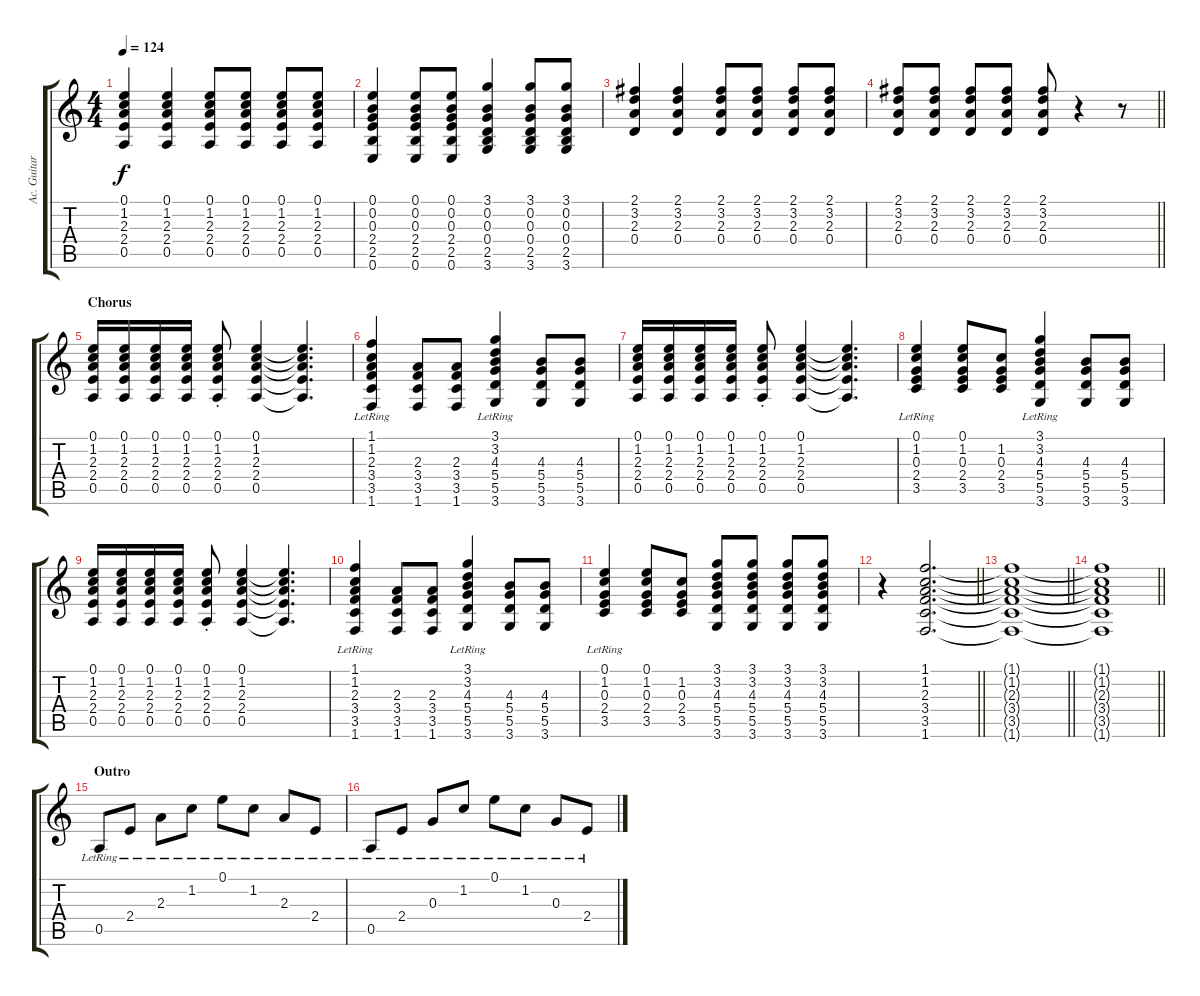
\track ("Ac. Guitar" "Ac. Guitar") {instrument acousticguitarsteel}
\staff {score tabs}
\tuning (E4 B3 G3 D3 A2 E2) {hide}
\ts (4 4)
\tempo 124
\clef g2
\ks c
(0.1 1.2 2.3 2.4 0.5).4{dy f} (0.1 1.2 2.3 2.4 0.5).4 (0.1 1.2 2.3 2.4 0.5).8 (0.1 1.2 2.3 2.4 0.5).8 (0.1 1.2 2.3 2.4 0.5).8 (0.1 1.2 2.3 2.4 0.5).8 |
(0.1 0.2 0.3 2.4 2.5 0.6).4 (0.1 0.2 0.3 2.4 2.5 0.6).8 (0.1 0.2 0.3 2.4 2.5 0.6).8 (3.1 0.2 0.3 0.4 2.5 3.6).4 (3.1 0.2 0.3 0.4 2.5 3.6).8 (3.1 0.2 0.3 0.4 2.5 3.6).8 |
(2.1 3.2 2.3 0.4).4 (2.1 3.2 2.3 0.4).4 (2.1 3.2 2.3 0.4).8 (2.1 3.2 2.3 0.4).8 (2.1 3.2 2.3 0.4).8 (2.1 3.2 2.3 0.4).8 |
\barLineRight lightlight
(2.1 3.2 2.3 0.4).8 (2.1 3.2 2.3 0.4).8 (2.1 3.2 2.3 0.4).8 (2.1 3.2 2.3 0.4).8 (2.1 3.2 2.3 0.4).8 r.4 r.8 |
\section ("" "Chorus")
(0.1 1.2 2.3 2.4 0.5).16 (0.1 1.2 2.3 2.4 0.5).16 (0.1 1.2 2.3 2.4 0.5).16 (0.1 1.2 2.3 2.4 0.5).16 (0.1{st} 1.2 2.3 2.4 0.5).8 (0.1 1.2 2.3 2.4 0.5).4 (0.1{t} 1.2{t} 2.3{t} 2.4{t} 0.5{t}).4{d} |
(1.1{lr} 1.2{lr} 2.3{lr} 3.4{lr} 3.5{lr} 1.6{lr}).4 (2.3 3.4 3.5 1.6).8 (2.3 3.4 3.5 1.6).8 (3.1{lr} 3.2{lr} 4.3{lr} 5.4{lr} 5.5{lr} 3.6{lr}).4 (4.3 5.4 5.5 3.6).8 (4.3 5.4 5.5 3.6).8 |
(0.1 1.2 2.3 2.4 0.5).16 (0.1 1.2 2.3 2.4 0.5).16 (0.1 1.2 2.3 2.4 0.5).16 (0.1 1.2 2.3 2.4 0.5).16 (0.1{st} 1.2 2.3 2.4 0.5).8 (0.1 1.2 2.3 2.4 0.5).4 (0.1{t} 1.2{t} 2.3{t} 2.4{t} 0.5{t}).4{d} |
(0.1{lr} 1.2{lr} 0.3 2.4{lr} 3.5).4 (0.1 1.2 0.3 2.4 3.5).8 (1.2 0.3 2.4 3.5).8 (3.1{lr} 3.2{lr} 4.3{lr} 5.4{lr} 5.5{lr} 3.6{lr}).4 (4.3 5.4 5.5 3.6).8 (4.3 5.4 5.5 3.6).8 |
(0.1 1.2 2.3 2.4 0.5).16 (0.1 1.2 2.3 2.4 0.5).16 (0.1 1.2 2.3 2.4 0.5).16 (0.1 1.2 2.3 2.4 0.5).16 (0.1{st} 1.2 2.3 2.4 0.5).8 (0.1 1.2 2.3 2.4 0.5).4 (0.1{t} 1.2{t} 2.3{t} 2.4{t} 0.5{t}).4{d} |
(1.1{lr} 1.2{lr} 2.3{lr} 3.4{lr} 3.5{lr} 1.6{lr}).4 (2.3 3.4 3.5 1.6).8 (2.3 3.4 3.5 1.6).8 (3.1{lr} 3.2{lr} 4.3{lr} 5.4{lr} 5.5{lr} 3.6{lr}).4 (4.3 5.4 5.5 3.6).8 (4.3 5.4 5.5 3.6).8 |
(0.1{lr} 1.2{lr} 0.3 2.4{lr} 3.5).4 (0.1 1.2 0.3 2.4 3.5).8 (1.2 0.3 2.4 3.5).8 (3.1 3.2 4.3 5.4 5.5 3.6).8 (3.1 3.2 4.3 5.4 5.5 3.6).8 (3.1 3.2 4.3 5.4 5.5 3.6).8 (3.1 3.2 4.3 5.4 5.5 3.6).8 |
\barLineRight lightlight
r.4 (1.1 1.2 2.3 3.4 3.5 1.6).2{d} |
\barLineRight lightlight
(1.1{t} 1.2{t} 2.3{t} 3.4{t} 3.5{t} 1.6{t}).1 |
\barLineRight lightlight
(1.1{t} 1.2{t} 2.3{t} 3.4{t} 3.5{t} 1.6{t}).1 |
\section ("" "Outro")
0.5{lr}.8 2.4{lr}.8 2.3{lr}.8 1.2{lr}.8 0.1{lr}.8 1.2{lr}.8 2.3{lr}.8 2.4{lr}.8 |
0.5{lr}.8 2.4{lr}.8 0.3{lr}.8 1.2{lr}.8 0.1{lr}.8 1.2{lr}.8 0.3{lr}.8 2.4{lr}.8
